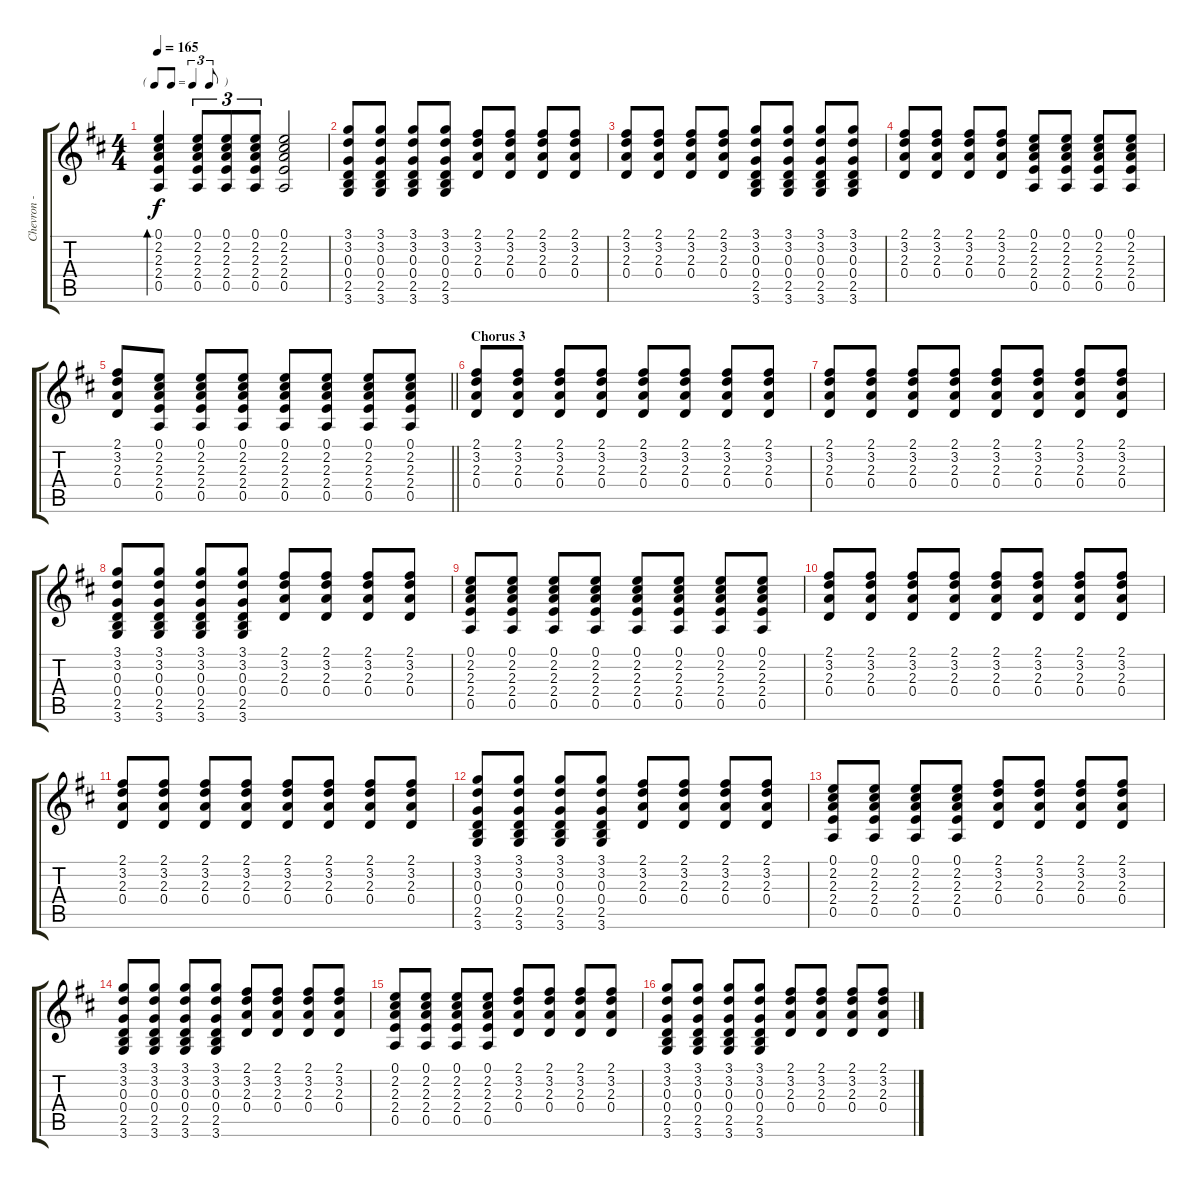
\track ("Chevron - Guitar" "Chevron - ") {instrument acousticguitarsteel}
\staff {score tabs}
\tuning (E4 B3 G3 D3 A2 E2) {hide}
\ts (4 4)
\tf triplet8th
\tempo 165
\clef g2
\ks d
(0.1 2.2 2.3 2.4 0.5).4{bd 60 dy f} (0.1 2.2 2.3 2.4 0.5).8{tu (3 2)} (0.1 2.2 2.3 2.4 0.5).8{tu (3 2)} (0.1 2.2 2.3 2.4 0.5).8{tu (3 2)} (0.1 2.2 2.3 2.4 0.5).2 |
(3.1 3.2 0.3 0.4 2.5 3.6).8 (3.1 3.2 0.3 0.4 2.5 3.6).8 (3.1 3.2 0.3 0.4 2.5 3.6).8 (3.1 3.2 0.3 0.4 2.5 3.6).8 (2.1 3.2 2.3 0.4).8 (2.1 3.2 2.3 0.4).8 (2.1 3.2 2.3 0.4).8 (2.1 3.2 2.3 0.4).8 |
(2.1 3.2 2.3 0.4).8 (2.1 3.2 2.3 0.4).8 (2.1 3.2 2.3 0.4).8 (2.1 3.2 2.3 0.4).8 (3.1 3.2 0.3 0.4 2.5 3.6).8 (3.1 3.2 0.3 0.4 2.5 3.6).8 (3.1 3.2 0.3 0.4 2.5 3.6).8 (3.1 3.2 0.3 0.4 2.5 3.6).8 |
(2.1 3.2 2.3 0.4).8 (2.1 3.2 2.3 0.4).8 (2.1 3.2 2.3 0.4).8 (2.1 3.2 2.3 0.4).8 (0.1 2.2 2.3 2.4 0.5).8 (0.1 2.2 2.3 2.4 0.5).8 (0.1 2.2 2.3 2.4 0.5).8 (0.1 2.2 2.3 2.4 0.5).8 |
\barLineRight lightlight
(2.1 3.2 2.3 0.4).8 (0.1 2.2 2.3 2.4 0.5).8 (0.1 2.2 2.3 2.4 0.5).8 (0.1 2.2 2.3 2.4 0.5).8 (0.1 2.2 2.3 2.4 0.5).8 (0.1 2.2 2.3 2.4 0.5).8 (0.1 2.2 2.3 2.4 0.5).8 (0.1 2.2 2.3 2.4 0.5).8 |
\section ("" "Chorus 3")
(2.1 3.2 2.3 0.4).8 (2.1 3.2 2.3 0.4).8 (2.1 3.2 2.3 0.4).8 (2.1 3.2 2.3 0.4).8 (2.1 3.2 2.3 0.4).8 (2.1 3.2 2.3 0.4).8 (2.1 3.2 2.3 0.4).8 (2.1 3.2 2.3 0.4).8 |
(2.1 3.2 2.3 0.4).8 (2.1 3.2 2.3 0.4).8 (2.1 3.2 2.3 0.4).8 (2.1 3.2 2.3 0.4).8 (2.1 3.2 2.3 0.4).8 (2.1 3.2 2.3 0.4).8 (2.1 3.2 2.3 0.4).8 (2.1 3.2 2.3 0.4).8 |
(3.1 3.2 0.3 0.4 2.5 3.6).8 (3.1 3.2 0.3 0.4 2.5 3.6).8 (3.1 3.2 0.3 0.4 2.5 3.6).8 (3.1 3.2 0.3 0.4 2.5 3.6).8 (2.1 3.2 2.3 0.4).8 (2.1 3.2 2.3 0.4).8 (2.1 3.2 2.3 0.4).8 (2.1 3.2 2.3 0.4).8 |
(0.1 2.2 2.3 2.4 0.5).8 (0.1 2.2 2.3 2.4 0.5).8 (0.1 2.2 2.3 2.4 0.5).8 (0.1 2.2 2.3 2.4 0.5).8 (0.1 2.2 2.3 2.4 0.5).8 (0.1 2.2 2.3 2.4 0.5).8 (0.1 2.2 2.3 2.4 0.5).8 (0.1 2.2 2.3 2.4 0.5).8 |
(2.1 3.2 2.3 0.4).8 (2.1 3.2 2.3 0.4).8 (2.1 3.2 2.3 0.4).8 (2.1 3.2 2.3 0.4).8 (2.1 3.2 2.3 0.4).8 (2.1 3.2 2.3 0.4).8 (2.1 3.2 2.3 0.4).8 (2.1 3.2 2.3 0.4).8 |
(2.1 3.2 2.3 0.4).8 (2.1 3.2 2.3 0.4).8 (2.1 3.2 2.3 0.4).8 (2.1 3.2 2.3 0.4).8 (2.1 3.2 2.3 0.4).8 (2.1 3.2 2.3 0.4).8 (2.1 3.2 2.3 0.4).8 (2.1 3.2 2.3 0.4).8 |
(3.1 3.2 0.3 0.4 2.5 3.6).8 (3.1 3.2 0.3 0.4 2.5 3.6).8 (3.1 3.2 0.3 0.4 2.5 3.6).8 (3.1 3.2 0.3 0.4 2.5 3.6).8 (2.1 3.2 2.3 0.4).8 (2.1 3.2 2.3 0.4).8 (2.1 3.2 2.3 0.4).8 (2.1 3.2 2.3 0.4).8 |
(0.1 2.2 2.3 2.4 0.5).8 (0.1 2.2 2.3 2.4 0.5).8 (0.1 2.2 2.3 2.4 0.5).8 (0.1 2.2 2.3 2.4 0.5).8 (2.1 3.2 2.3 0.4).8 (2.1 3.2 2.3 0.4).8 (2.1 3.2 2.3 0.4).8 (2.1 3.2 2.3 0.4).8 |
(3.1 3.2 0.3 0.4 2.5 3.6).8 (3.1 3.2 0.3 0.4 2.5 3.6).8 (3.1 3.2 0.3 0.4 2.5 3.6).8 (3.1 3.2 0.3 0.4 2.5 3.6).8 (2.1 3.2 2.3 0.4).8 (2.1 3.2 2.3 0.4).8 (2.1 3.2 2.3 0.4).8 (2.1 3.2 2.3 0.4).8 |
(0.1 2.2 2.3 2.4 0.5).8 (0.1 2.2 2.3 2.4 0.5).8 (0.1 2.2 2.3 2.4 0.5).8 (0.1 2.2 2.3 2.4 0.5).8 (2.1 3.2 2.3 0.4).8 (2.1 3.2 2.3 0.4).8 (2.1 3.2 2.3 0.4).8 (2.1 3.2 2.3 0.4).8 |
(3.1 3.2 0.3 0.4 2.5 3.6).8 (3.1 3.2 0.3 0.4 2.5 3.6).8 (3.1 3.2 0.3 0.4 2.5 3.6).8 (3.1 3.2 0.3 0.4 2.5 3.6).8 (2.1 3.2 2.3 0.4).8 (2.1 3.2 2.3 0.4).8 (2.1 3.2 2.3 0.4).8 (2.1 3.2 2.3 0.4).8
